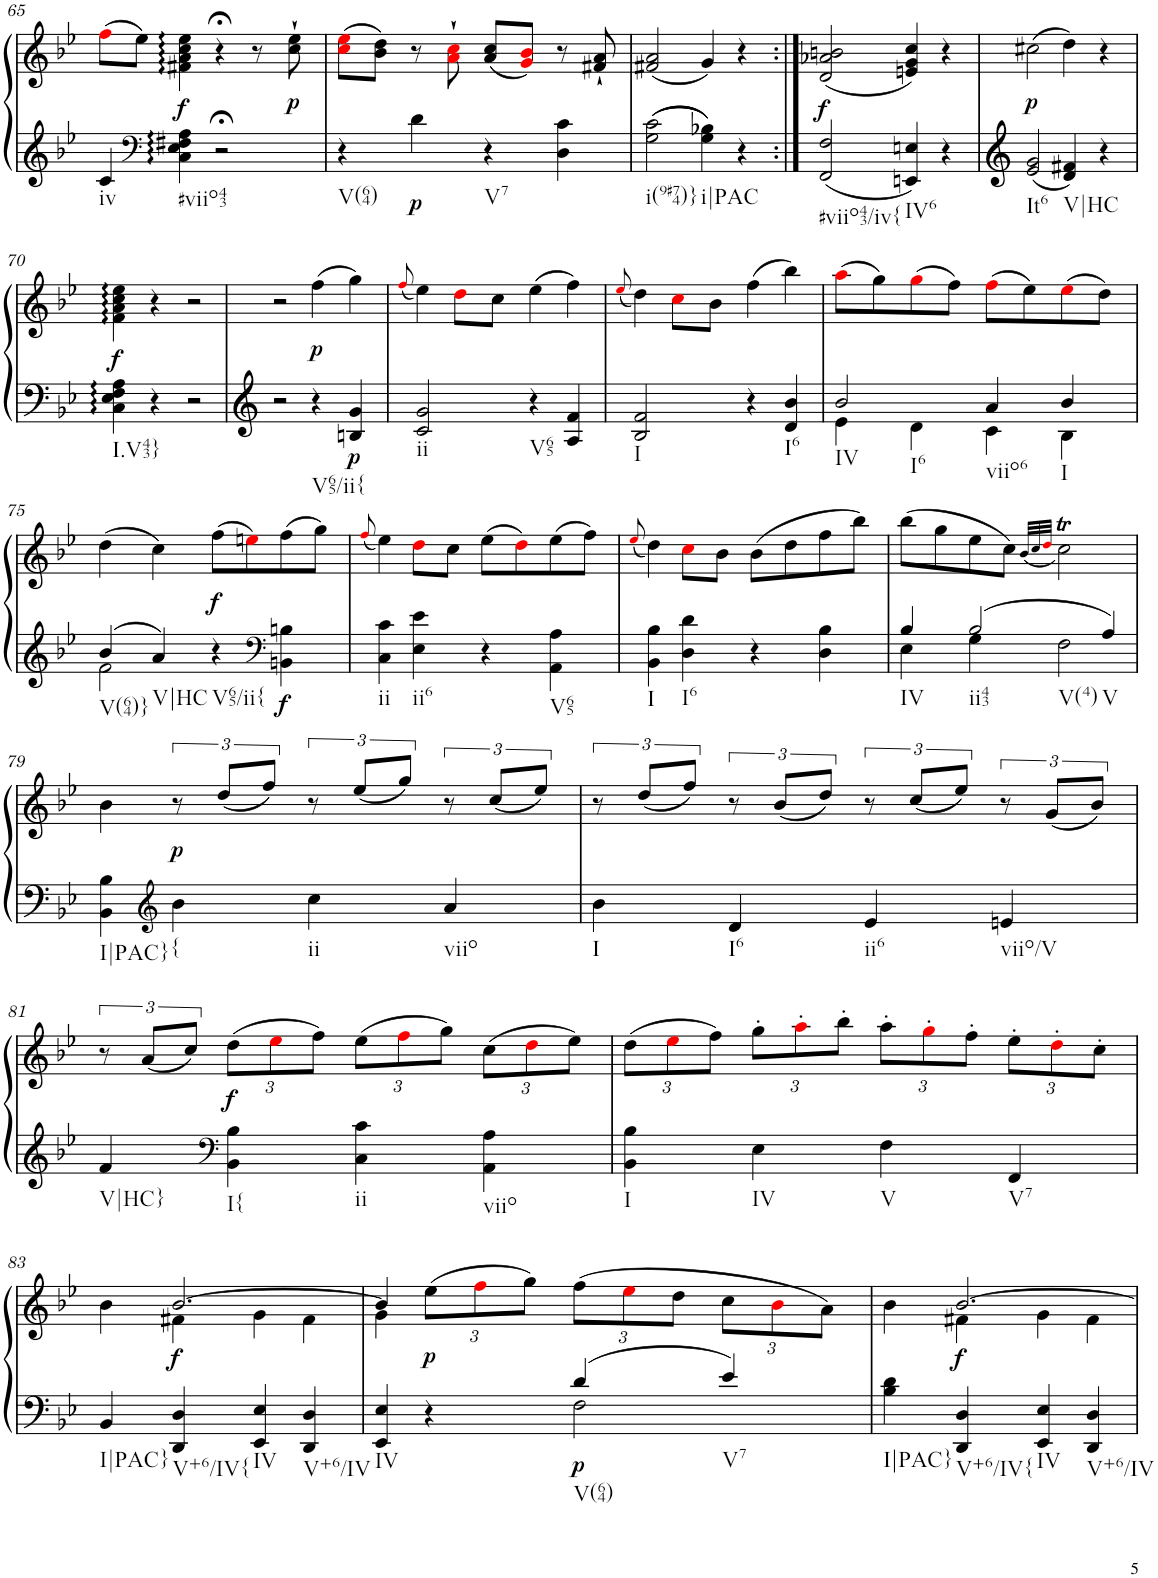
**kern	**kern	**dynam
*part1	*part1	*part1
*staff2	*staff1	*staff1/2
*I"Klavier linke Hand	*	*
!!LO:PB:g=z
*clefG2	*clefG2	*
*k[b-e-]	*k[b-e-]	*
*M2/2	*M2/2	*
*met(c|)	*met(c|)	*
=65	=65	=65
!LO:TX:b:t=iv	!	!
4c/	(8ffi\L	.
.	8ee-\J)	.
*clefF4	*	*
!LO:TX:b:t=#viio43	!	!
!	!	!LO:DY:b
4C\:: 4E-\:: 4F#X\:: 4A\::	4f#X\ 4a\ 4cc\ 4ee-\	f
2r;<	4r;<	.
.	8r	.
!	!	!LO:DY:b
.	8cc\` 8ee-\`	p
=66	=66	=66
!LO:TX:b:t=V(64)	!	!
4r	(8cci\ 8ee-i\L	.
.	8b-\ 8dd\J)	.
!	!	!LO:DY:b=2
4d\	8r	p
.	8ai\` 8cci\`	.
!LO:TX:b:t=V7	!	!
4r	(8a/ 8cc/L	.
.	8gi/ 8b-i/J)	.
4D\ 4c\	8r	.
.	8f#X/` 8a/`	.
=67	=67	=67
!LO:TX:b:t=i(9#74)}	!	!
2G\ 2c\	(2f#X/ 2a/	.
!LO:TX:b:t=i|PAC	!	!
4G\ 4B-X\	4g/)	.
4r	4r	.
=68:|!	=68:|!	=68:|!
!LO:TX:b:t=#viio43/iv{	!	!
!	!	!LO:DY:b
2FF/ 2F/	(2d/ 2a-X/ 2bn/	f
!LO:TX:b:t=IV6	!	!
4EEn/ 4En/	4en/ 4g/ 4cc/)	.
4r	4r	.
=69	=69	=69
!LO:TX:b:t=It6	!	!
!	!	!LO:DY:b
2e-/ 2g/	(2cc#X\	p
!LO:TX:b:t=V|HC	!	!
4d/ 4f#X/	4dd\)	.
4r	4r	.
!!LO:LB:g=z
=70	=70	=70
!LO:TX:b:t=I.V43}	!	!
!	!	!LO:DY:b
4C\:: 4E-\:: 4F\:: 4A\::	4f\ 4a\ 4cc\ 4ee-\	f
4r	4r	.
2r	2r	.
=71	=71	=71
2r	2r	.
!LO:TX:b:t=V65/ii{	!	!
!	!	!LO:DY:b
4r	(4ff\	p
!	!	!LO:DY:b=2
4Bn/ 4g/	4gg\)	p
=72	=72	=72
.	(8qffi/	.
!LO:TX:b:t=ii	!	!
2c/ 2g/	4ee-\)	.
.	8ddi\L	.
.	8cc\J	.
!LO:TX:b:t=V65	!	!
4r	(4ee-\	.
4A/ 4f/	4ff\)	.
=73	=73	=73
.	(8qee-i/	.
!LO:TX:b:t=I	!	!
2B-/ 2f/	4dd\)	.
.	8cci\L	.
.	8b-\J	.
4r	(4ff\	.
!LO:TX:b:t=I6	!	!
4d/ 4b-/	4bb-\)	.
=74	=74	=74
*^	*	*
!LO:TX:b:t=IV	!	!	!
!LO:TX:b:t=I6	!	!	!
2b-/	4e-\	(8aai\L	.
.	.	8gg\)	.
.	4d\	(8ggi\	.
.	.	8ff\J)	.
!LO:TX:b:t=viio6	!	!	!
4a/	4c\	(8ffi\L	.
.	.	8ee-\)	.
!LO:TX:b:t=I	!	!	!
4b-/	4B-\	(8ee-i\	.
.	.	8dd\J)	.
!!LO:LB:g=z
=75	=75	=75	=75
!LO:TX:b:t=V(64)}	!	!	!
4b-/	2f\	(4dd\	.
!LO:TX:b:t=V|HC	!	!	!
4a/	.	4cc\)	.
!LO:TX:b:t=V65/ii{	!	!	!
!	!	!	!LO:DY:b
4r	4ryy	(8ff\L	f
.	.	8eeni\)	.
*clefF4	*	*	*
!	!	!	!LO:DY:b=2
4ryy	4BBn\ 4Bn\	(8ff\	f
.	.	8gg\J)	.
*v	*v	*	*
=76	=76	=76
.	(8qffi/	.
!LO:TX:b:t=ii	!	!
4C\ 4c\	4ee-\)	.
!LO:TX:b:t=ii6	!	!
4E-\ 4e-\	8ddi\L	.
.	8cc\J	.
4r	(8ee-\L	.
.	8ddi\)	.
!LO:TX:b:t=V65	!	!
4AA\ 4A\	(8ee-\	.
.	8ff\J)	.
=77	=77	=77
.	(8qee-i/	.
!LO:TX:b:t=I	!	!
4BB-\ 4B-\	4dd\)	.
!LO:TX:b:t=I6	!	!
4D\ 4d\	8cci\L	.
.	8b-\J	.
4r	(8b-\L	.
.	8dd\	.
4D\ 4B-\	8ff\	.
.	8bb-\J)	.
=78	=78	=78
*^	*	*
!LO:TX:b:t=IV	!	!	!
4B-/	4E-\	(8bb-\L	.
.	.	8gg\	.
!LO:TX:b:t=ii43	!	!	!
!LO:TX:b:t=V(4)	!	!	!
2B-/	4G\	8ee-\	.
.	.	8cc\J)	.
.	.	(32qb-/LLL	.
.	.	32qcc/	.
.	.	32qddi/JJJ	.
.	2F\	2ccT\)	.
!LO:TX:b:t=V	!	!	!
4A/	.	.	.
*v	*v	*	*
!!LO:LB:g=z
=79	=79	=79
!LO:TX:b:t=I|PAC}	!	!
4BB-\ 4B-\	4b-\	.
*clefG2	*	*
!LO:TX:b:t={	!	!
!	!	!LO:DY:b
4b-\	12r	p
.	(12dd/L	.
.	12ff/J)	.
!LO:TX:b:t=ii	!	!
4cc\	12r	.
.	(12ee-/L	.
.	12gg/J)	.
!LO:TX:b:t=viio	!	!
4a/	12r	.
.	(12cc/L	.
.	12ee-/J)	.
=80	=80	=80
!LO:TX:b:t=I	!	!
4b-\	12r	.
.	(12dd/L	.
.	12ff/J)	.
!LO:TX:b:t=I6	!	!
4d/	12r	.
.	(12b-/L	.
.	12dd/J)	.
!LO:TX:b:t=ii6	!	!
4e-/	12r	.
.	(12cc/L	.
.	12ee-/J)	.
!LO:TX:b:t=viio/V	!	!
4en/	12r	.
.	(12g/L	.
.	12b-/J)	.
!!LO:LB:g=z
=81	=81	=81
!LO:TX:b:t=V|HC}	!	!
4f/	12r	.
.	(12a/L	.
.	12cc/J)	.
*clefF4	*	*
*	*Xbrackettup	*
!LO:TX:b:t=I{	!	!
!	!	!LO:DY:b
4BB-\ 4B-\	(12dd\L	f
.	12ee-i\	.
.	12ff\J)	.
!LO:TX:b:t=ii	!	!
4C\ 4c\	(12ee-\L	.
.	12ffi\	.
.	12gg\J)	.
!LO:TX:b:t=viio	!	!
4AA\ 4A\	(12cc\L	.
.	12ddi\	.
.	12ee-\J)	.
=82	=82	=82
!LO:TX:b:t=I	!	!
4BB-\ 4B-\	(12dd\L	.
.	12ee-i\	.
.	12ff\J)	.
!LO:TX:b:t=IV	!	!
4E-\	12gg'\L	.
.	12aa'i\	.
.	12bb-'\J	.
!LO:TX:b:t=V	!	!
4F\	12aa'\L	.
.	12gg'i\	.
.	12ff'\J	.
!LO:TX:b:t=V7	!	!
4FF/	12ee-'\L	.
.	12dd'i\	.
.	12cc'\J	.
!!LO:LB:g=z
=83	=83	=83
*	*^	*
!LO:TX:b:t=I|PAC}	!	!	!
4BB-/	4b-\	4ryy	.
!LO:TX:b:t=V+6/IV{	!	!	!
!	!	!	!LO:DY:b
4DD/ 4D/	[2.b-/	4f#X\	f
!LO:TX:b:t=IV	!	!	!
4EE-/ 4E-/	.	4g\	.
!LO:TX:b:t=V+6/IV	!	!	!
4DD/ 4D/	.	4f#\	.
=84	=84	=84	=84
*^	*	*	*
!LO:TX:b:t=IV	!	!	!	!
4EE-/ 4E-/	4ryy	4b-/]	4g\	.
!	!	!	!	!LO:DY:b
4r	4ryy	(>12ee-\L	2.ryy	p
.	.	12ffi\	.	.
.	.	12gg\J)	.	.
!LO:TX:b:t=V(64)	!	!	!	!
!	!	!	!	!LO:DY:b=2
4d/	2F\	(>12ff\L	.	p
.	.	12ee-i\	.	.
.	.	12dd\J	.	.
!LO:TX:b:t=V7	!	!	!	!
4e-/	.	12cc\L	.	.
.	.	12b-i\	.	.
.	.	12a\J)	.	.
=85	=85	=85	=85	=85
!LO:TX:b:t=I|PAC}	!	!	!	!
4B-\ 4d\	4ryy	4b-\	4ryy	.
!LO:TX:b:t=V+6/IV{	!	!	!	!
!	!	!	!	!LO:DY:b
4DD/ 4D/	2.ryy	[2.b-/	4f#X\	f
!LO:TX:b:t=IV	!	!	!	!
4EE-/ 4E-/	.	.	4g\	.
!LO:TX:b:t=V+6/IV	!	!	!	!
4DD/ 4D/	.	.	4f#\	.
*v	*v	*	*	*
*	*v	*v	*
=	=	=
*-	*-	*-
